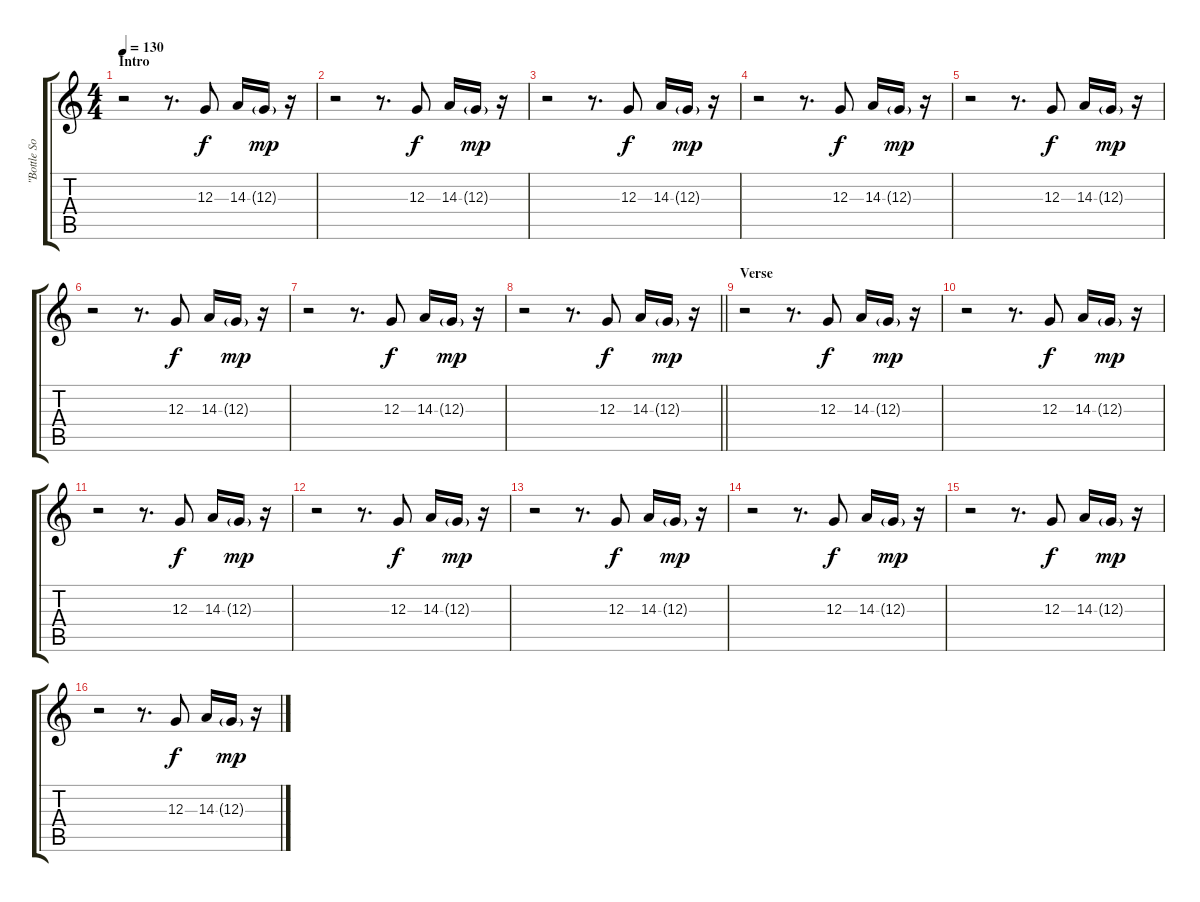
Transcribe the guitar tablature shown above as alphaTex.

\track ("\"Bottle Sound\"" "\"Bottle So") {instrument kalimba}
\staff {score tabs}
\tuning (E4 B3 G3 D3 A2 E2) {hide}
\ts (4 4)
\section ("" "Intro")
\tempo 130
\clef g2
\ks c
r.2{dy f instrument kalimba} r.8{d} 12.3.8 14.3.16 12.3{g}.16{dy mp} r.16 |
r.2 r.8{d} 12.3.8{dy f} 14.3.16 12.3{g}.16{dy mp} r.16 |
r.2 r.8{d} 12.3.8{dy f} 14.3.16 12.3{g}.16{dy mp} r.16 |
r.2 r.8{d} 12.3.8{dy f} 14.3.16 12.3{g}.16{dy mp} r.16 |
r.2 r.8{d} 12.3.8{dy f} 14.3.16 12.3{g}.16{dy mp} r.16 |
r.2 r.8{d} 12.3.8{dy f} 14.3.16 12.3{g}.16{dy mp} r.16 |
r.2 r.8{d} 12.3.8{dy f} 14.3.16 12.3{g}.16{dy mp} r.16 |
\barLineRight lightlight
r.2 r.8{d} 12.3.8{dy f} 14.3.16 12.3{g}.16{dy mp} r.16 |
\section ("" "Verse")
r.2 r.8{d} 12.3.8{dy f} 14.3.16 12.3{g}.16{dy mp} r.16 |
r.2 r.8{d} 12.3.8{dy f} 14.3.16 12.3{g}.16{dy mp} r.16 |
r.2 r.8{d} 12.3.8{dy f} 14.3.16 12.3{g}.16{dy mp} r.16 |
r.2 r.8{d} 12.3.8{dy f} 14.3.16 12.3{g}.16{dy mp} r.16 |
r.2 r.8{d} 12.3.8{dy f} 14.3.16 12.3{g}.16{dy mp} r.16 |
r.2 r.8{d} 12.3.8{dy f} 14.3.16 12.3{g}.16{dy mp} r.16 |
r.2 r.8{d} 12.3.8{dy f} 14.3.16 12.3{g}.16{dy mp} r.16 |
r.2 r.8{d} 12.3.8{dy f} 14.3.16 12.3{g}.16{dy mp} r.16
